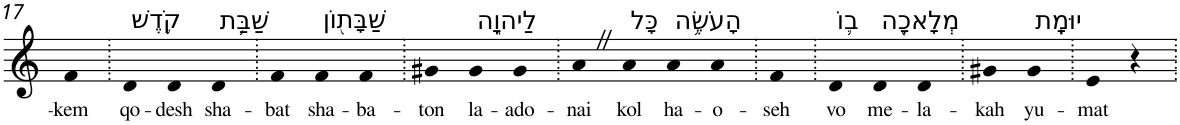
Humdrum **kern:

**kern	**text
*part1	*part1
*staff1	*staff1
*I"Piano	*
*I'Pno	*
!!LO:PB:g=z
*clefG2	*
*k[]	*
=17	=17
!	!LO:LY:b
4f	-kem
=18.	=18.
!LO:TX:a:t=קֹ֛דֶשׁ	!
!	!LO:LY:b
4d	qo-
!	!LO:LY:b
4d	-desh
!LO:TX:a:t=שַׁבַּ֥ת	!
!	!LO:LY:b
4d	sha-
=19.	=19.
!	!LO:LY:b
4f	-bat
!LO:TX:a:t=שַׁבָּת֖וֹן	!
!	!LO:LY:b
4f	sha-
!	!LO:LY:b
4f	-ba-
=20.	=20.
!	!LO:LY:b
4g#X	-ton
!LO:TX:a:t=לַיהוָ֑ה	!
!	!LO:LY:b
4g#	la-
!	!LO:LY:b
4g#	-ado-
=21.	=21.
!	!LO:LY:b
4aZ	-nai
!LO:TX:a:t=כָּל	!
!	!LO:LY:b
4a	kol
!LO:TX:a:t=הָעֹשֶׂ֥ה	!
!	!LO:LY:b
4a	ha-
!	!LO:LY:b
4a	-o-
=22.	=22.
!	!LO:LY:b
4f	-seh
=23.	=23.
!LO:TX:a:t=ב֛וֹ	!
!	!LO:LY:b
4d	vo
!LO:TX:a:t=מְלָאכָ֖ה	!
!	!LO:LY:b
4d	me-
!	!LO:LY:b
4d	-la-
=24.	=24.
!	!LO:LY:b
4g#X	-kah
!LO:TX:a:t=יוּמָֽת	!
!	!LO:LY:b
4g#	yu-
=25.	=25.
!	!LO:LY:b
4e	-mat
4r	.
=.	=.
*-	*-
